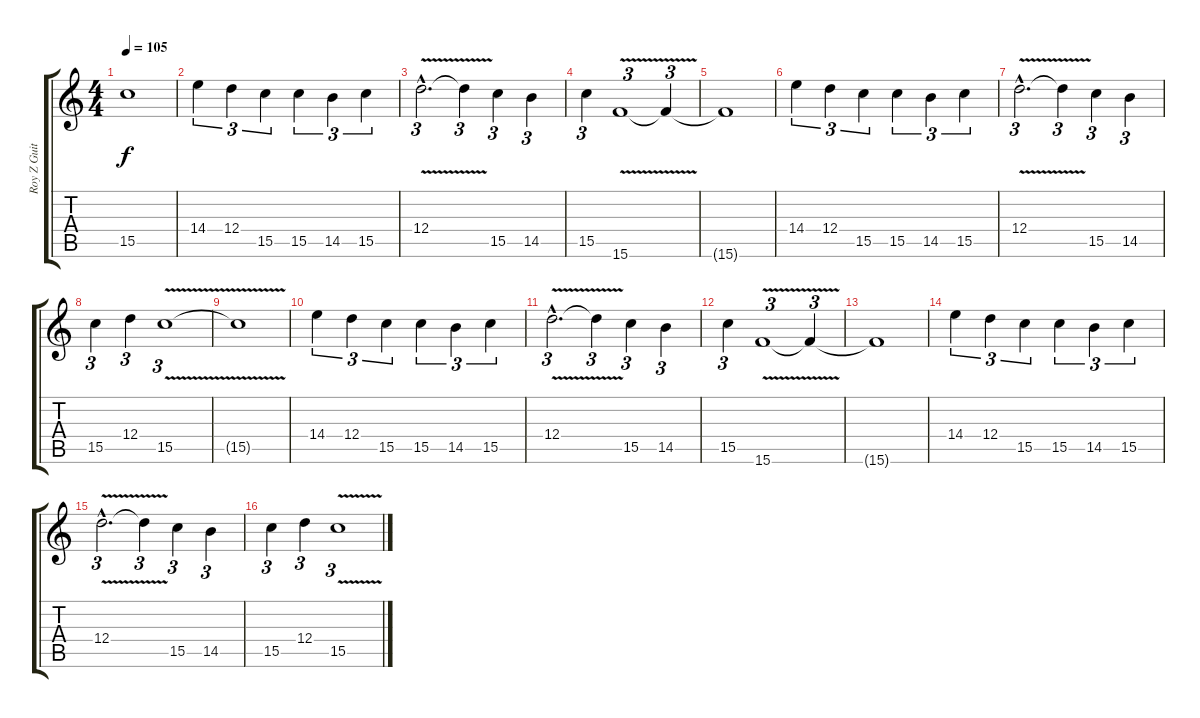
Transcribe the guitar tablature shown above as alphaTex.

\track ("Roy Z Guitar 01" "Roy Z Guit") {instrument electricguitarclean}
\staff {score tabs}
\tuning (E4 B3 G3 D3 A2 D2) {hide}
\ts (4 4)
\tempo 105
\clef g2
\ks c
15.5{t}.1{dy f} |
14.4.4{tu (3 2)} 12.4.4{tu (3 2)} 15.5.4{tu (3 2)} 15.5.4{tu (3 2)} 14.5.4{tu (3 2)} 15.5.4{tu (3 2)} |
12.4{v hac}.2{d tu (3 2)} 12.4{t}.4{tu (3 2)} 15.5.4{tu (3 2)} 14.5.4{tu (3 2)} |
15.5.4{tu (3 2)} 15.6{v}.1{tu (3 2)} 15.6{t}.4{tu (3 2)} |
15.6{t}.1 |
14.4.4{tu (3 2)} 12.4.4{tu (3 2)} 15.5.4{tu (3 2)} 15.5.4{tu (3 2)} 14.5.4{tu (3 2)} 15.5.4{tu (3 2)} |
12.4{v hac}.2{d tu (3 2)} 12.4{t}.4{tu (3 2)} 15.5.4{tu (3 2)} 14.5.4{tu (3 2)} |
15.5.4{tu (3 2)} 12.4.4{tu (3 2)} 15.5{v}.1{tu (3 2)} |
15.5{t}.1 |
14.4.4{tu (3 2)} 12.4.4{tu (3 2)} 15.5.4{tu (3 2)} 15.5.4{tu (3 2)} 14.5.4{tu (3 2)} 15.5.4{tu (3 2)} |
12.4{v hac}.2{d tu (3 2)} 12.4{t}.4{tu (3 2)} 15.5.4{tu (3 2)} 14.5.4{tu (3 2)} |
15.5.4{tu (3 2)} 15.6{v}.1{tu (3 2)} 15.6{t}.4{tu (3 2)} |
15.6{t}.1 |
14.4.4{tu (3 2)} 12.4.4{tu (3 2)} 15.5.4{tu (3 2)} 15.5.4{tu (3 2)} 14.5.4{tu (3 2)} 15.5.4{tu (3 2)} |
12.4{v hac}.2{d tu (3 2)} 12.4{t}.4{tu (3 2)} 15.5.4{tu (3 2)} 14.5.4{tu (3 2)} |
15.5.4{tu (3 2)} 12.4.4{tu (3 2)} 15.5{v}.1{tu (3 2)}
